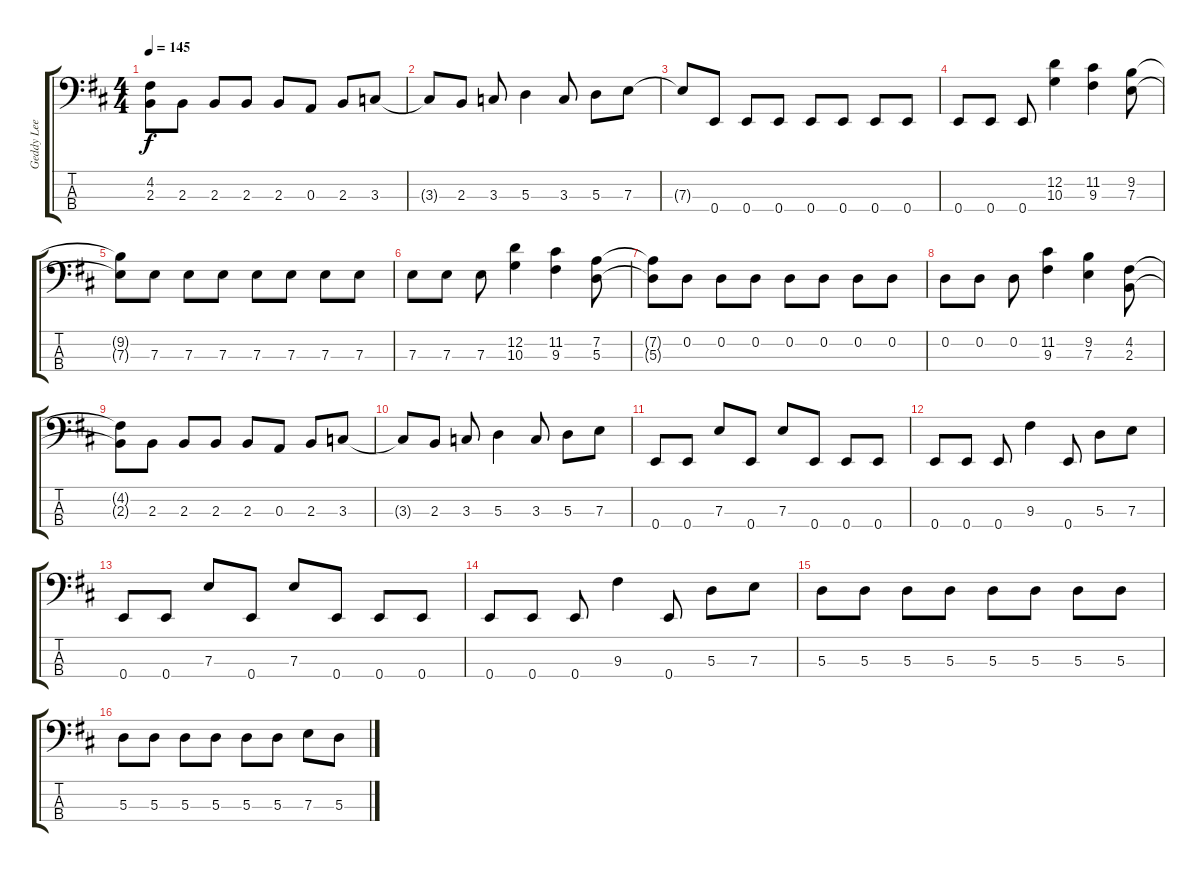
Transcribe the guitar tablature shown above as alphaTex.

\track ("Geddy Lee" "Geddy Lee") {instrument electricbassfinger}
\staff {score tabs}
\tuning (G2 D2 A1 E1) {hide}
\ts (4 4)
\tempo 145
\clef f4
\ks d
(4.2{t} 2.3{t}).8{dy f} 2.3.8 2.3.8 2.3.8 2.3.8 0.3.8 2.3.8 3.3.8 |
3.3{t}.8 2.3.8 3.3.8 5.3.4 3.3.8 5.3.8 7.3.8 |
7.3{t}.8 0.4.8 0.4.8 0.4.8 0.4.8 0.4.8 0.4.8 0.4.8 |
0.4.8 0.4.8 0.4.8 (12.2 10.3).4 (11.2 9.3).4 (9.2 7.3).8 |
(9.2{t} 7.3{t}).8 7.3.8 7.3.8 7.3.8 7.3.8 7.3.8 7.3.8 7.3.8 |
7.3.8 7.3.8 7.3.8 (12.2 10.3).4 (11.2 9.3).4 (7.2 5.3).8 |
(7.2{t} 5.3{t}).8 0.2.8 0.2.8 0.2.8 0.2.8 0.2.8 0.2.8 0.2.8 |
0.2.8 0.2.8 0.2.8 (11.2 9.3).4 (9.2 7.3).4 (4.2 2.3).8 |
(4.2{t} 2.3{t}).8 2.3.8 2.3.8 2.3.8 2.3.8 0.3.8 2.3.8 3.3.8 |
3.3{t}.8 2.3.8 3.3.8 5.3.4 3.3.8 5.3.8 7.3.8 |
0.4.8 0.4.8 7.3.8 0.4.8 7.3.8 0.4.8 0.4.8 0.4.8 |
0.4.8 0.4.8 0.4.8 9.3.4 0.4.8 5.3.8 7.3.8 |
0.4.8 0.4.8 7.3.8 0.4.8 7.3.8 0.4.8 0.4.8 0.4.8 |
0.4.8 0.4.8 0.4.8 9.3.4 0.4.8 5.3.8 7.3.8 |
5.3.8 5.3.8 5.3.8 5.3.8 5.3.8 5.3.8 5.3.8 5.3.8 |
5.3.8 5.3.8 5.3.8 5.3.8 5.3.8 5.3.8 7.3.8 5.3.8
